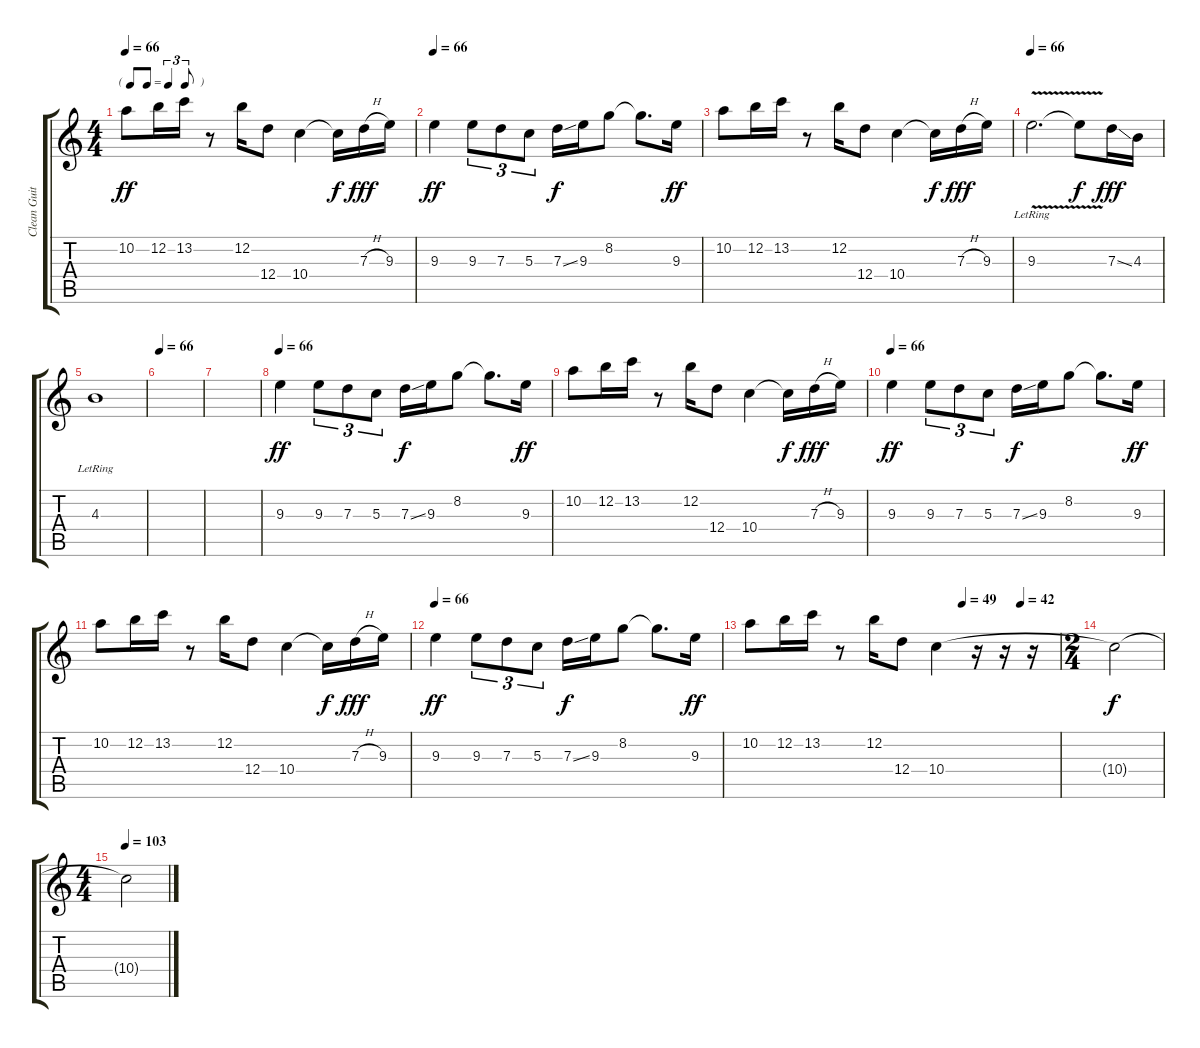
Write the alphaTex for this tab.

\track ("Clean Guitar" "Clean Guit") {instrument electricguitarjazz}
\staff {score tabs}
\tuning (E4 B3 G3 D3 A2 E2) {hide}
\ts (4 4)
\tf triplet8th
\tempo 66
\clef g2
\ks c
10.2.8{dy ff} 12.2.16 13.2.16 r.8 12.2.16 12.4.8 10.4.4 10.4{t}.16{dy f} 7.3{h}.16{dy fff} 9.3.16 |
\tempo 66
9.3.4{dy ff} 9.3.8{tu (3 2)} 7.3.8{tu (3 2)} 5.3.8{tu (3 2)} 7.3{ss}.16{dy f} 9.3.16 8.2.8 8.2{t}.8{d} 9.3.16{dy ff} |
10.2.8 12.2.16 13.2.16 r.8 12.2.16 12.4.8 10.4.4 10.4{t}.16{dy f} 7.3{h}.16{dy fff} 9.3.16 |
\tempo 66
9.3{v lr}.2{d} 9.3{t}.8{dy f} 7.3{ss}.16{dy fff} 4.3.16 |
4.3{lr}.1 |
\tempo 66
|
|
\tempo 66
9.3.4{dy ff} 9.3.8{tu (3 2)} 7.3.8{tu (3 2)} 5.3.8{tu (3 2)} 7.3{ss}.16{dy f} 9.3.16 8.2.8 8.2{t}.8{d} 9.3.16{dy ff} |
10.2.8 12.2.16 13.2.16 r.8 12.2.16 12.4.8 10.4.4 10.4{t}.16{dy f} 7.3{h}.16{dy fff} 9.3.16 |
\tempo 66
9.3.4{dy ff} 9.3.8{tu (3 2)} 7.3.8{tu (3 2)} 5.3.8{tu (3 2)} 7.3{ss}.16{dy f} 9.3.16 8.2.8 8.2{t}.8{d} 9.3.16{dy ff} |
10.2.8 12.2.16 13.2.16 r.8 12.2.16 12.4.8 10.4.4 10.4{t}.16{dy f} 7.3{h}.16{dy fff} 9.3.16 |
\tempo 66
9.3.4{dy ff} 9.3.8{tu (3 2)} 7.3.8{tu (3 2)} 5.3.8{tu (3 2)} 7.3{ss}.16{dy f} 9.3.16 8.2.8 8.2{t}.8{d} 9.3.16{dy ff} |
\tempo (49 0.6875)
\tempo (42 0.875)
10.2.8 12.2.16 13.2.16 r.8 12.2.16 12.4.8 10.4.4 r.16 r.16 r.16 |
\ts (2 4)
10.4{t}.2{dy f} |
\ts (4 4)
\tempo 103
10.4{t}.2
